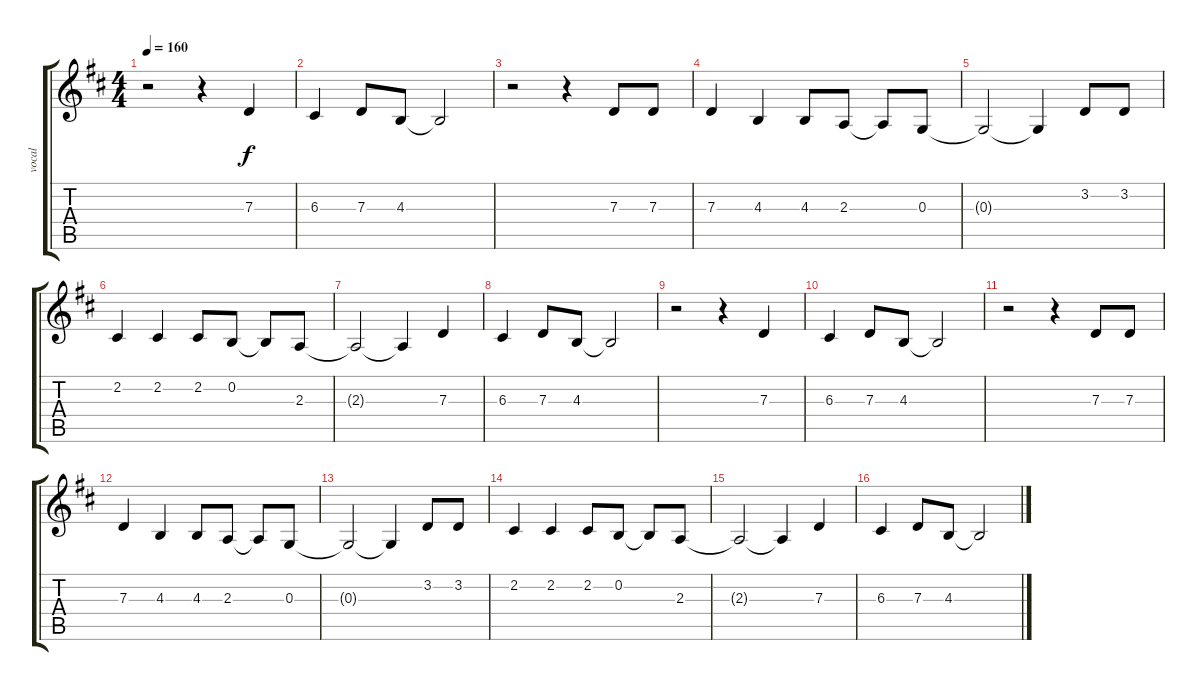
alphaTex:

\track ("vocal" "vocal") {instrument pad3polysynth}
\staff {score tabs}
\tuning (E4 B3 G3 D3 A2 E2) {hide}
\ts (4 4)
\tempo 160
\clef g2
\ks bminor
r.2{dy f} r.4 7.3.4 |
6.3.4 7.3.8 4.3.8 4.3{t}.2 |
r.2 r.4 7.3.8 7.3.8 |
7.3.4 4.3.4 4.3.8 2.3.8 2.3{t}.8 0.3.8 |
0.3{t}.2 0.3{t}.4 3.2.8 3.2.8 |
2.2.4 2.2.4 2.2.8 0.2.8 0.2{t}.8 2.3.8 |
2.3{t}.2 2.3{t}.4 7.3.4 |
6.3.4 7.3.8 4.3.8 4.3{t}.2 |
r.2 r.4 7.3.4 |
6.3.4 7.3.8 4.3.8 4.3{t}.2 |
r.2 r.4 7.3.8 7.3.8 |
7.3.4 4.3.4 4.3.8 2.3.8 2.3{t}.8 0.3.8 |
0.3{t}.2 0.3{t}.4 3.2.8 3.2.8 |
2.2.4 2.2.4 2.2.8 0.2.8 0.2{t}.8 2.3.8 |
2.3{t}.2 2.3{t}.4 7.3.4 |
6.3.4 7.3.8 4.3.8 4.3{t}.2
